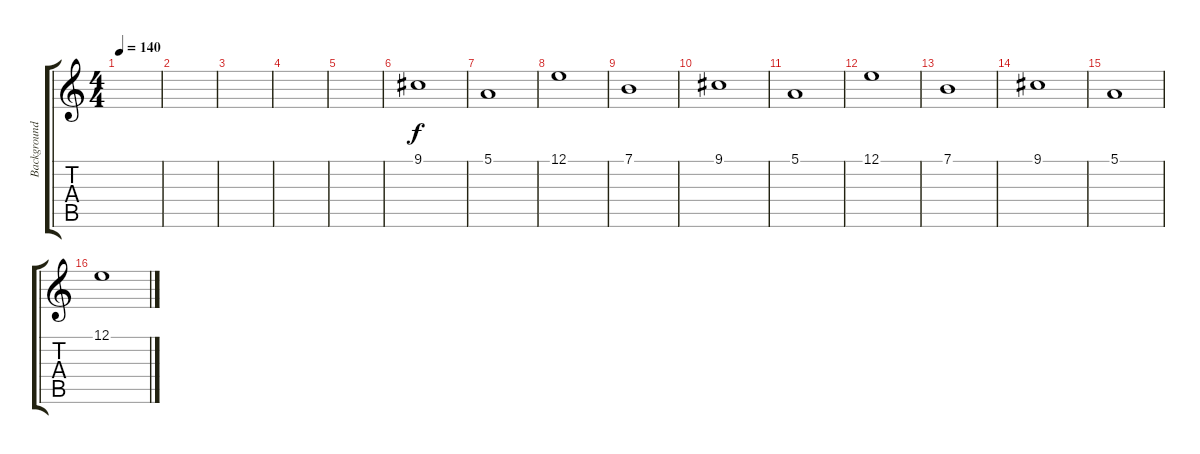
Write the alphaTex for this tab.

\track ("Background" "Background") {instrument choiraahs}
\staff {score tabs}
\tuning (E4 B3 G3 D3 A2 E2) {hide}
\ts (4 4)
\tempo 140
\clef g2
\ks c
|
|
|
|
|
9.1.1 |
5.1.1 |
12.1.1 |
7.1.1 |
9.1.1 |
5.1.1 |
12.1.1 |
7.1.1 |
9.1.1 |
5.1.1 |
12.1.1
